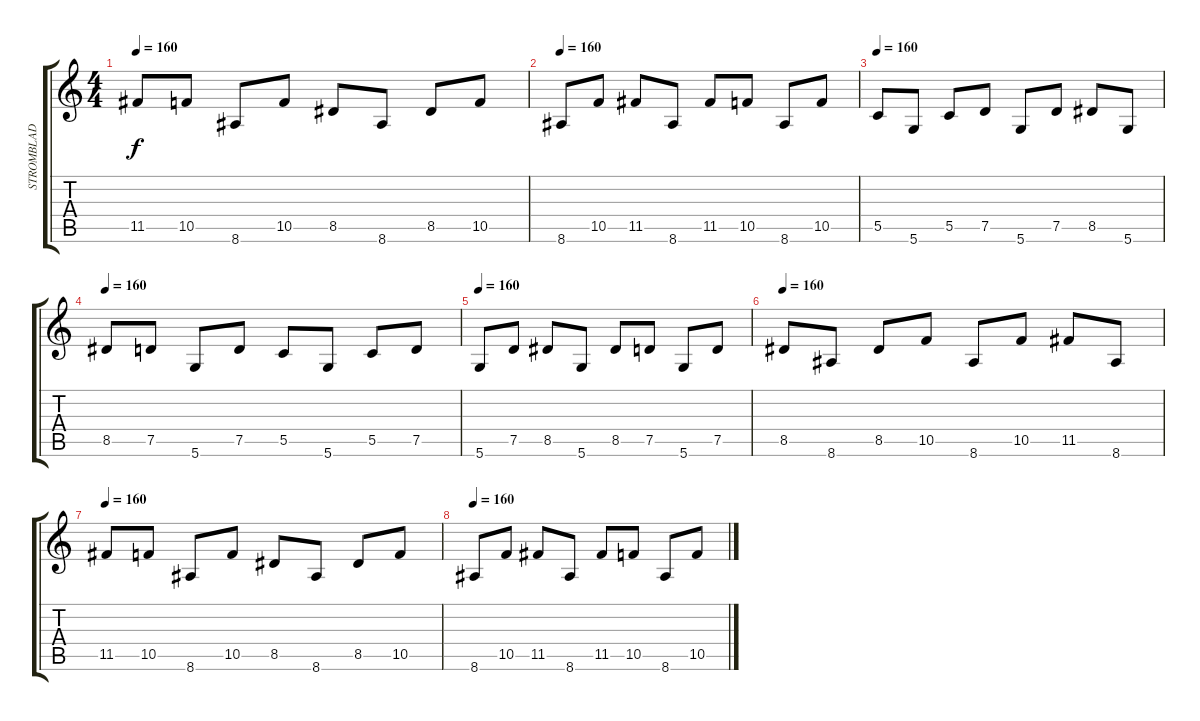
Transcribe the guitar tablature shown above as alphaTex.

\track ("STROMBLAD DISTORTION" "STROMBLAD ") {instrument distortionguitar}
\staff {score tabs}
\tuning (D4 A3 F3 C3 G2 D2) {hide}
\ts (4 4)
\tempo 160
\clef g2
\ks c
11.5.8{dy f} 10.5.8 8.6.8 10.5.8 8.5.8 8.6.8 8.5.8 10.5.8 |
\tempo 160
8.6.8{volume 14} 10.5.8 11.5.8 8.6.8 11.5.8 10.5.8 8.6.8 10.5.8 |
\tempo 160
5.5.8{volume 11} 5.6.8 5.5.8 7.5.8 5.6.8 7.5.8 8.5.8 5.6.8 |
\tempo 160
8.5.8{volume 9} 7.5.8 5.6.8 7.5.8 5.5.8 5.6.8 5.5.8 7.5.8 |
\tempo 160
5.6.8{volume 8} 7.5.8 8.5.8 5.6.8 8.5.8 7.5.8 5.6.8 7.5.8 |
\tempo 160
8.5.8{volume 7} 8.6.8 8.5.8 10.5.8 8.6.8 10.5.8 11.5.8 8.6.8 |
\tempo 160
11.5.8{volume 5} 10.5.8 8.6.8 10.5.8 8.5.8 8.6.8 8.5.8 10.5.8 |
\tempo 160
8.6.8{volume 4} 10.5.8 11.5.8 8.6.8 11.5.8 10.5.8 8.6.8 10.5.8
